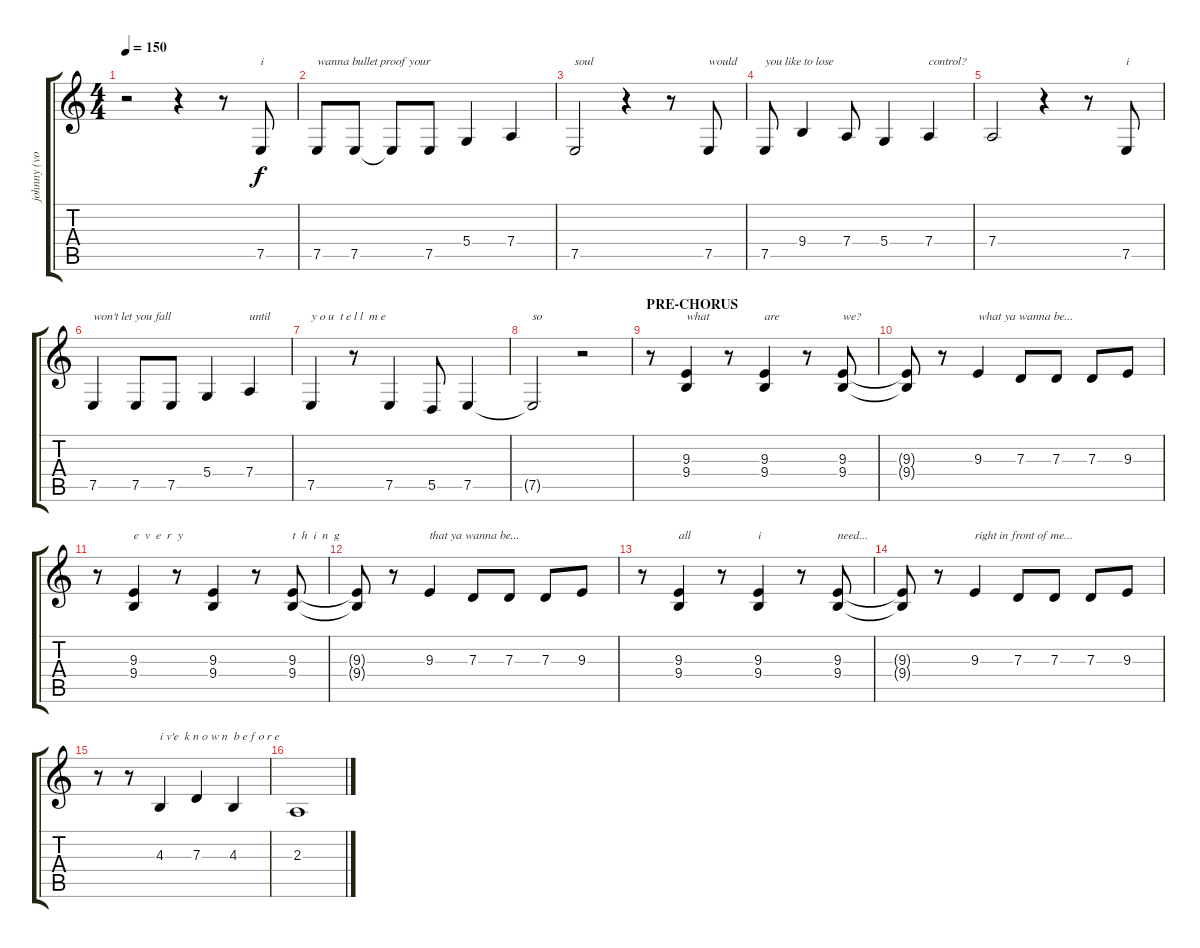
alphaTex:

\track ("johnny (vocals)" "johnny (vo") {instrument lead6voice}
\staff {score tabs}
\tuning (E4 B3 G3 D3 A2 E2) {hide}
\ts (4 4)
\tempo 150
\clef g2
\ks c
r.2{dy f} r.4 r.8 7.5.8{txt "i"} |
7.5.8{txt "wanna bullet proof your"} 7.5.8 7.5{t}.8 7.5.8 5.4.4 7.4.4 |
7.5.2{txt "soul"} r.4 r.8 7.5.8{txt "would"} |
7.5.8{txt "you like to lose "} 9.4.4 7.4.8 5.4.4 7.4.4{txt "control?"} |
7.4.2 r.4 r.8 7.5.8{txt "i "} |
7.5.4{txt "won't let you fall "} 7.5.8 7.5.8 5.4.4 7.4.4{txt "until"} |
7.5.4{txt "y o u  t e l l  m e"} r.8 7.5.4 5.5.8 7.5.4 |
7.5{t}.2{txt "so"} r.2 |
\section ("" "PRE-CHORUS")
r.8 (9.3 9.4).4{txt "what "} r.8 (9.3 9.4).4{txt "are"} r.8 (9.3 9.4).8{txt "we?"} |
(9.3{t} 9.4{t}).8 r.8{instrument flute} 9.3.4{txt "what ya wanna be..."} 7.3.8 7.3.8 7.3.8 9.3.8 |
r.8{instrument lead6voice} (9.3 9.4).4{txt "e  v  e  r  y"} r.8 (9.3 9.4).4 r.8 (9.3 9.4).8{txt "t  h  i  n  g"} |
(9.3{t} 9.4{t}).8 r.8{instrument flute} 9.3.4{txt "that ya wanna be..."} 7.3.8 7.3.8 7.3.8 9.3.8 |
r.8{instrument lead6voice} (9.3 9.4).4{txt "all"} r.8 (9.3 9.4).4{txt "i"} r.8 (9.3 9.4).8{txt "need..."} |
(9.3{t} 9.4{t}).8 r.8 9.3.4{txt "right in front of me..."} 7.3.8 7.3.8 7.3.8 9.3.8 |
r.8 r.8 4.3.4{txt "i v'e  k n o w n  b e f o r e"} 7.3.4 4.3.4 |
2.3.1
